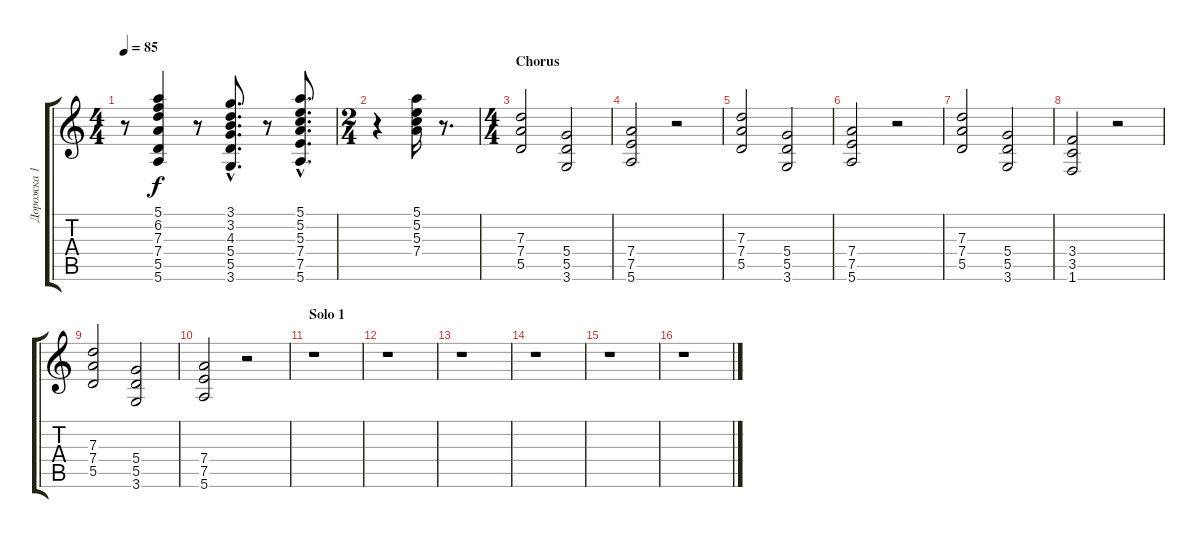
\track ("Дорожка 1" "Дорожка 1") {instrument electricguitarjazz}
\staff {score tabs}
\tuning (E4 B3 G3 D3 A2 E2) {hide}
\ts (4 4)
\tempo 85
\clef g2
\ks c
r.8{dy f} (5.1 6.2 7.3 7.4 5.5 5.6).4 r.8 (3.1{hac} 3.2{hac} 4.3{hac} 5.4{hac} 5.5{hac} 3.6{hac}).8{d} r.8 (5.1{hac} 5.2{hac} 5.3{hac} 7.4{hac} 7.5{hac} 5.6{hac}).8{d} |
\ts (2 4)
r.4 (5.1 5.2 5.3 7.4).16 r.8{d} |
\ts (4 4)
\section ("" "Chorus")
(7.3 7.4 5.5).2 (5.4 5.5 3.6).2 |
(7.4 7.5 5.6).2 r.2 |
(7.3 7.4 5.5).2 (5.4 5.5 3.6).2 |
(7.4 7.5 5.6).2 r.2 |
(7.3 7.4 5.5).2 (5.4 5.5 3.6).2 |
(3.4 3.5 1.6).2 r.2 |
(7.3 7.4 5.5).2 (5.4 5.5 3.6).2 |
(7.4 7.5 5.6).2 r.2 |
\section ("" "Solo 1")
r.1 |
r.1 |
r.1 |
r.1 |
r.1 |
r.1
